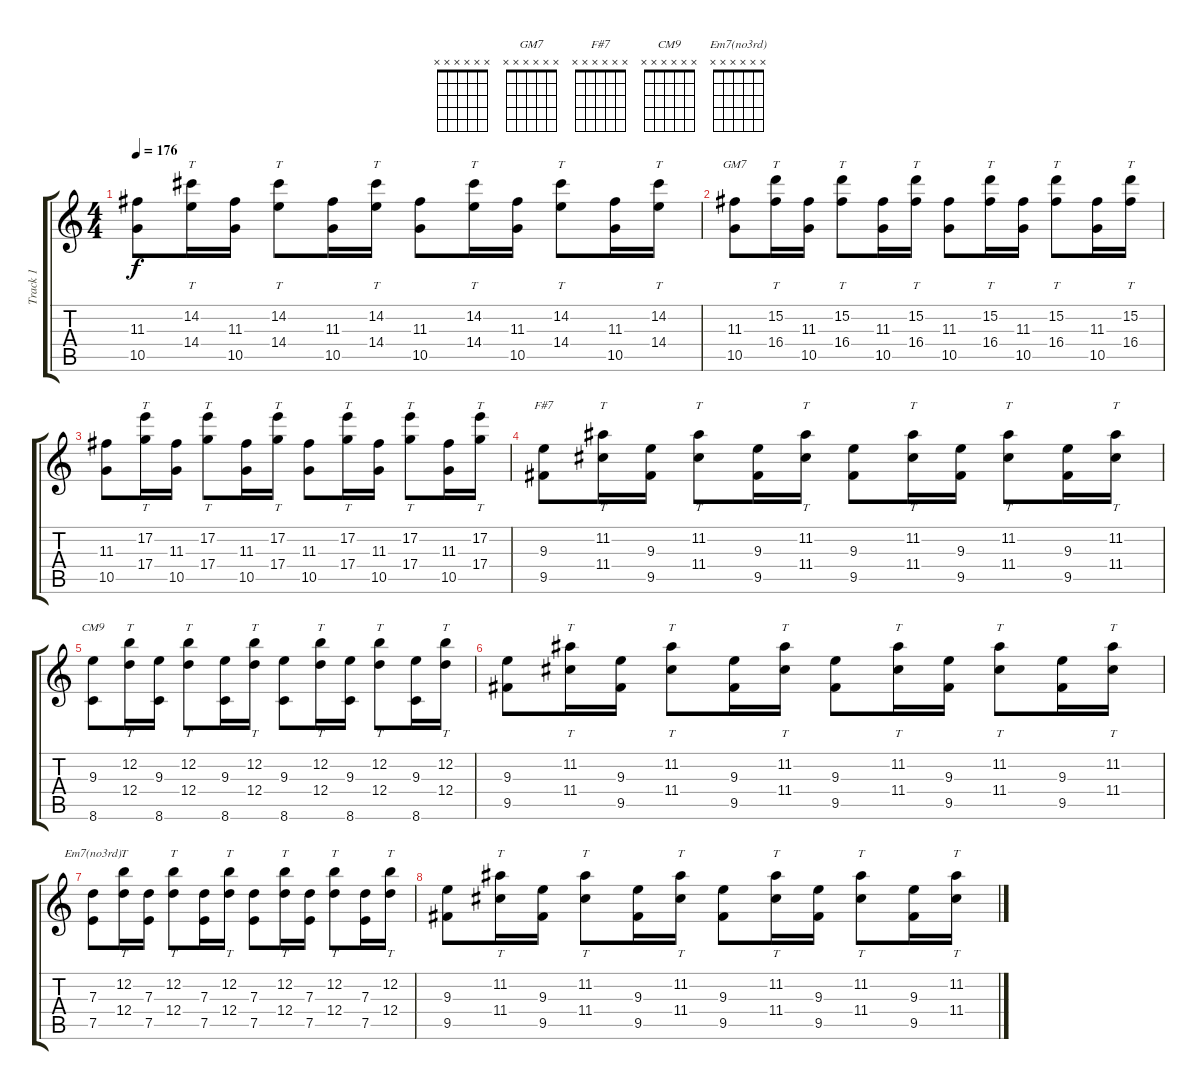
\track ("Track 1" "Track 1") {instrument electricguitarjazz}
\staff {score tabs}
\tuning (E4 B3 G3 D3 A2 E2) {hide}
\chord ("" x x x x x x)
\chord ("GM7" x x x x x x)
\chord ("F#7" x x x x x x)
\chord ("CM9" x x x x x x)
\chord ("Em7(no3rd)" x x x x x x)
\ts (4 4)
\tempo 176
\clef g2
\ks c
(11.3 10.5).8{ch "" dy f} (14.2 14.4).16{tt} (11.3 10.5).16 (14.2 14.4).8{tt} (11.3 10.5).16 (14.2 14.4).16{tt} (11.3 10.5).8 (14.2 14.4).16{tt} (11.3 10.5).16 (14.2 14.4).8{tt} (11.3 10.5).16 (14.2 14.4).16{tt} |
(11.3 10.5).8{ch "GM7"} (15.2 16.4).16{tt} (11.3 10.5).16 (15.2 16.4).8{tt} (11.3 10.5).16 (15.2 16.4).16{tt} (11.3 10.5).8 (15.2 16.4).16{tt} (11.3 10.5).16 (15.2 16.4).8{tt} (11.3 10.5).16 (15.2 16.4).16{tt} |
(11.3 10.5).8 (17.2 17.4).16{tt} (11.3 10.5).16 (17.2 17.4).8{tt} (11.3 10.5).16 (17.2 17.4).16{tt} (11.3 10.5).8 (17.2 17.4).16{tt} (11.3 10.5).16 (17.2 17.4).8{tt} (11.3 10.5).16 (17.2 17.4).16{tt} |
(9.3 9.5).8{ch "F#7"} (11.2 11.4).16{tt} (9.3 9.5).16 (11.2 11.4).8{tt} (9.3 9.5).16 (11.2 11.4).16{tt} (9.3 9.5).8 (11.2 11.4).16{tt} (9.3 9.5).16 (11.2 11.4).8{tt} (9.3 9.5).16 (11.2 11.4).16{tt} |
(9.3 8.6).8{ch "CM9"} (12.2 12.4).16{tt} (9.3 8.6).16 (12.2 12.4).8{tt} (9.3 8.6).16 (12.2 12.4).16{tt} (9.3 8.6).8 (12.2 12.4).16{tt} (9.3 8.6).16 (12.2 12.4).8{tt} (9.3 8.6).16 (12.2 12.4).16{tt} |
(9.3 9.5).8 (11.2 11.4).16{tt} (9.3 9.5).16 (11.2 11.4).8{tt} (9.3 9.5).16 (11.2 11.4).16{tt} (9.3 9.5).8 (11.2 11.4).16{tt} (9.3 9.5).16 (11.2 11.4).8{tt} (9.3 9.5).16 (11.2 11.4).16{tt} |
(7.3 7.5).8{ch "Em7(no3rd)"} (12.2 12.4).16{tt} (7.3 7.5).16 (12.2 12.4).8{tt} (7.3 7.5).16 (12.2 12.4).16{tt} (7.3 7.5).8 (12.2 12.4).16{tt} (7.3 7.5).16 (12.2 12.4).8{tt} (7.3 7.5).16 (12.2 12.4).16{tt} |
(9.3 9.5).8 (11.2 11.4).16{tt} (9.3 9.5).16 (11.2 11.4).8{tt} (9.3 9.5).16 (11.2 11.4).16{tt} (9.3 9.5).8 (11.2 11.4).16{tt} (9.3 9.5).16 (11.2 11.4).8{tt} (9.3 9.5).16 (11.2 11.4).16{tt}
